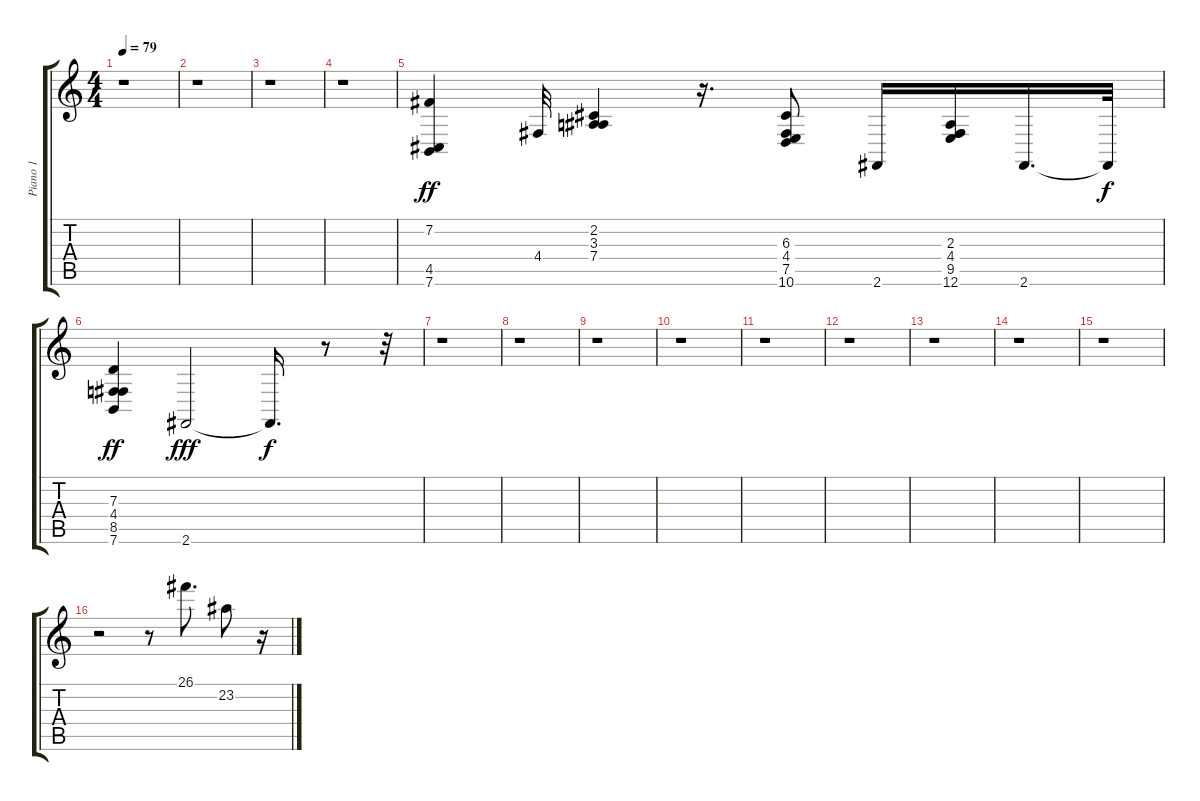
\track ("Piano 1" "Piano 1") {instrument acousticgrandpiano}
\staff {score tabs}
\tuning (E4 B3 G3 D3 A2 E2) {hide}
\ts (4 4)
\tempo 79
\clef g2
\ks c
r.1{dy f} |
r.1 |
r.1 |
r.1 |
(7.2 4.5 7.6).4{dy ff} 4.4.32 (2.2 3.3 7.4).4 r.16{d} (6.3 4.4 7.5 10.6).8 2.6.16 (2.3 4.4 9.5 12.6).16 2.6.16{d} 2.6{t}.32{dy f} |
(7.3 4.4 8.5 7.6).4{dy ff} 2.6.2{dy fff} 2.6{t}.16{d dy f} r.8 r.32 |
r.1 |
r.1 |
r.1 |
r.1 |
r.1 |
r.1 |
r.1 |
r.1 |
r.1 |
r.2 r.8 26.1.8{d} 23.2.8 r.16
